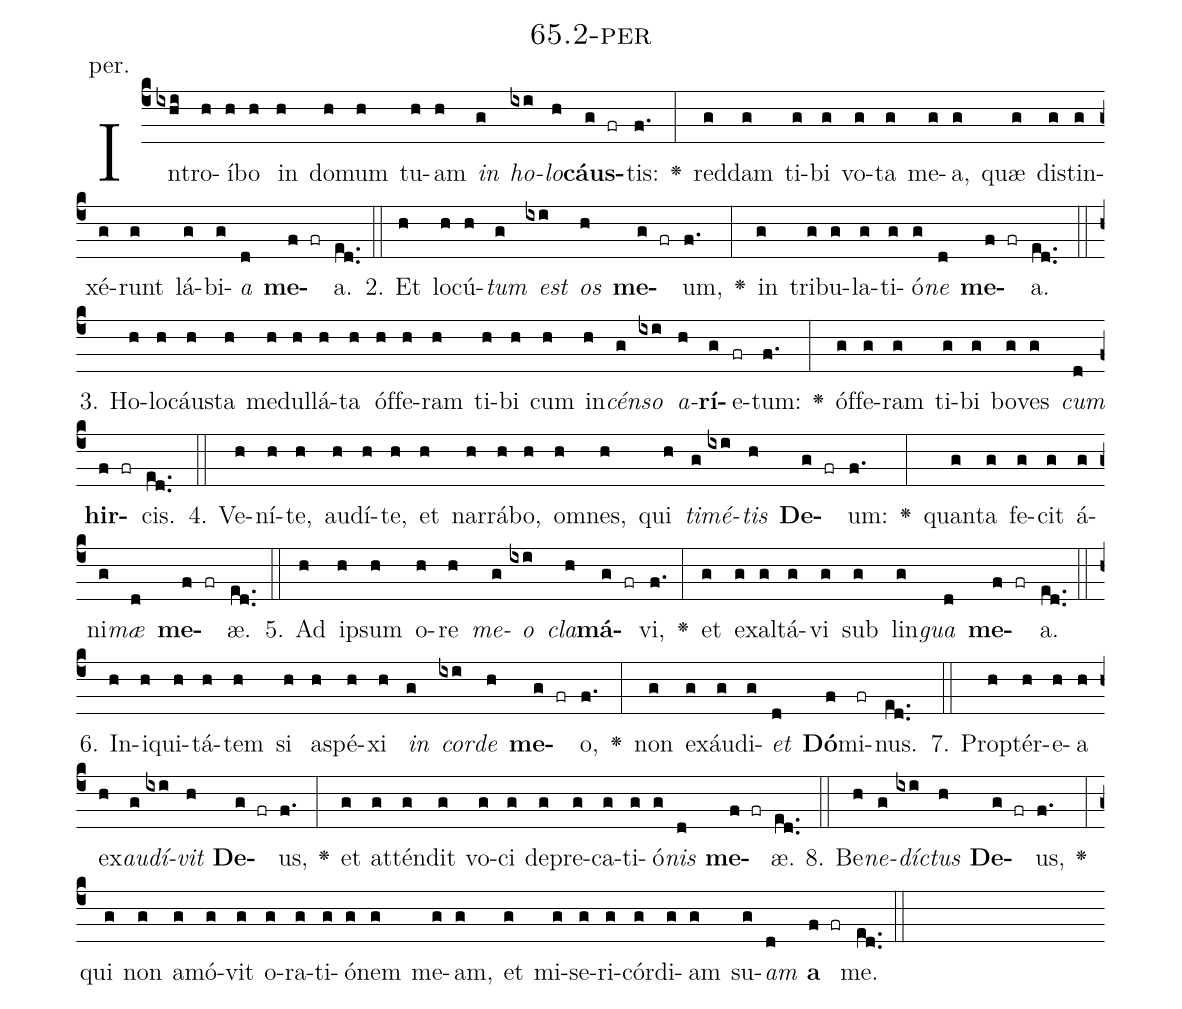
name: 65.2-per;
annotation: per.;
%%
(c4)In(ixhi)tro(h)í(h)bo(h) in(h) do(h)mum(h) tu(h)am(h) <i>in</i>(g) <i>ho</i>(ixi)<i>lo</i>(h)<b>cáus</b>(g fr)tis:(f.) <v>\greheightstar</v>(:) red(g)dam(g) ti(g)bi(g) vo(g)ta(g) me(g)a,(g) quæ(g) di(g)stin(g)xé(g)runt(g) lá(g)bi(g)<i>a</i>(d) <b>me</b>(f fr)a.(ed..) (::)
2. Et(h) lo(h)cú(h)<i>tum</i>(g) <i>est</i>(ixi) <i>os</i>(h) <b>me</b>(g fr)um,(f.) <v>\greheightstar</v>(:) in(g) tri(g)bu(g)la(g)ti(g)ó(g)<i>ne</i>(d) <b>me</b>(f fr)a.(ed..) (::)
3. Ho(h)lo(h)cáus(h)ta(h) me(h)dul(h)lá(h)ta(h) óf(h)fe(h)ram(h) ti(h)bi(h) cum(h) in(h)<i>cén</i>(g)<i>so</i>(ixi) <i>a</i>(h)<b>rí</b>(g)e(fr)tum:(f.) <v>\greheightstar</v>(:) óf(g)fe(g)ram(g) ti(g)bi(g) bo(g)ves(g) <i>cum</i>(d) <b>hir</b>(f fr)cis.(ed..) (::)
4. Ve(h)ní(h)te,(h) au(h)dí(h)te,(h) et(h) nar(h)rá(h)bo,(h) om(h)nes,(h) qui(h) <i>ti</i>(g)<i>mé</i>(ixi)<i>tis</i>(h) <b>De</b>(g fr)um:(f.) <v>\greheightstar</v>(:) quan(g)ta(g) fe(g)cit(g) á(g)ni(g)<i>mæ</i>(d) <b>me</b>(f fr)æ.(ed..) (::)
5. Ad(h) ip(h)sum(h) o(h)re(h) <i>me</i>(g)<i>o</i>(ixi) <i>cla</i>(h)<b>má</b>(g fr)vi,(f.) <v>\greheightstar</v>(:) et(g) ex(g)al(g)tá(g)vi(g) sub(g) lin(g)<i>gua</i>(d) <b>me</b>(f fr)a.(ed..) (::)
6. In(h)i(h)qui(h)tá(h)tem(h) si(h) a(h)spé(h)xi(h) <i>in</i>(g) <i>cor</i>(ixi)<i>de</i>(h) <b>me</b>(g fr)o,(f.) <v>\greheightstar</v>(:) non(g) ex(g)áu(g)di(g)<i>et</i>(d) <b>Dó</b>(f)mi(fr)nus.(ed..) (::)
7. Prop(h)tér(h)e(h)a(h) ex(h)<i>au</i>(g)<i>dí</i>(ixi)<i>vit</i>(h) <b>De</b>(g fr)us,(f.) <v>\greheightstar</v>(:) et(g) at(g)tén(g)dit(g) vo(g)ci(g) de(g)pre(g)ca(g)ti(g)ó(g)<i>nis</i>(d) <b>me</b>(f fr)æ.(ed..) (::)
8. Be(h)<i>ne</i>(g)<i>díc</i>(ixi)<i>tus</i>(h) <b>De</b>(g fr)us,(f.) <v>\greheightstar</v>(:) qui(g) non(g) a(g)mó(g)vit(g) o(g)ra(g)ti(g)ó(g)nem(g) me(g)am,(g) et(g) mi(g)se(g)ri(g)cór(g)di(g)am(g) su(g)<i>am</i>(d) <b>a</b>(f fr) me.(ed..) (::)
